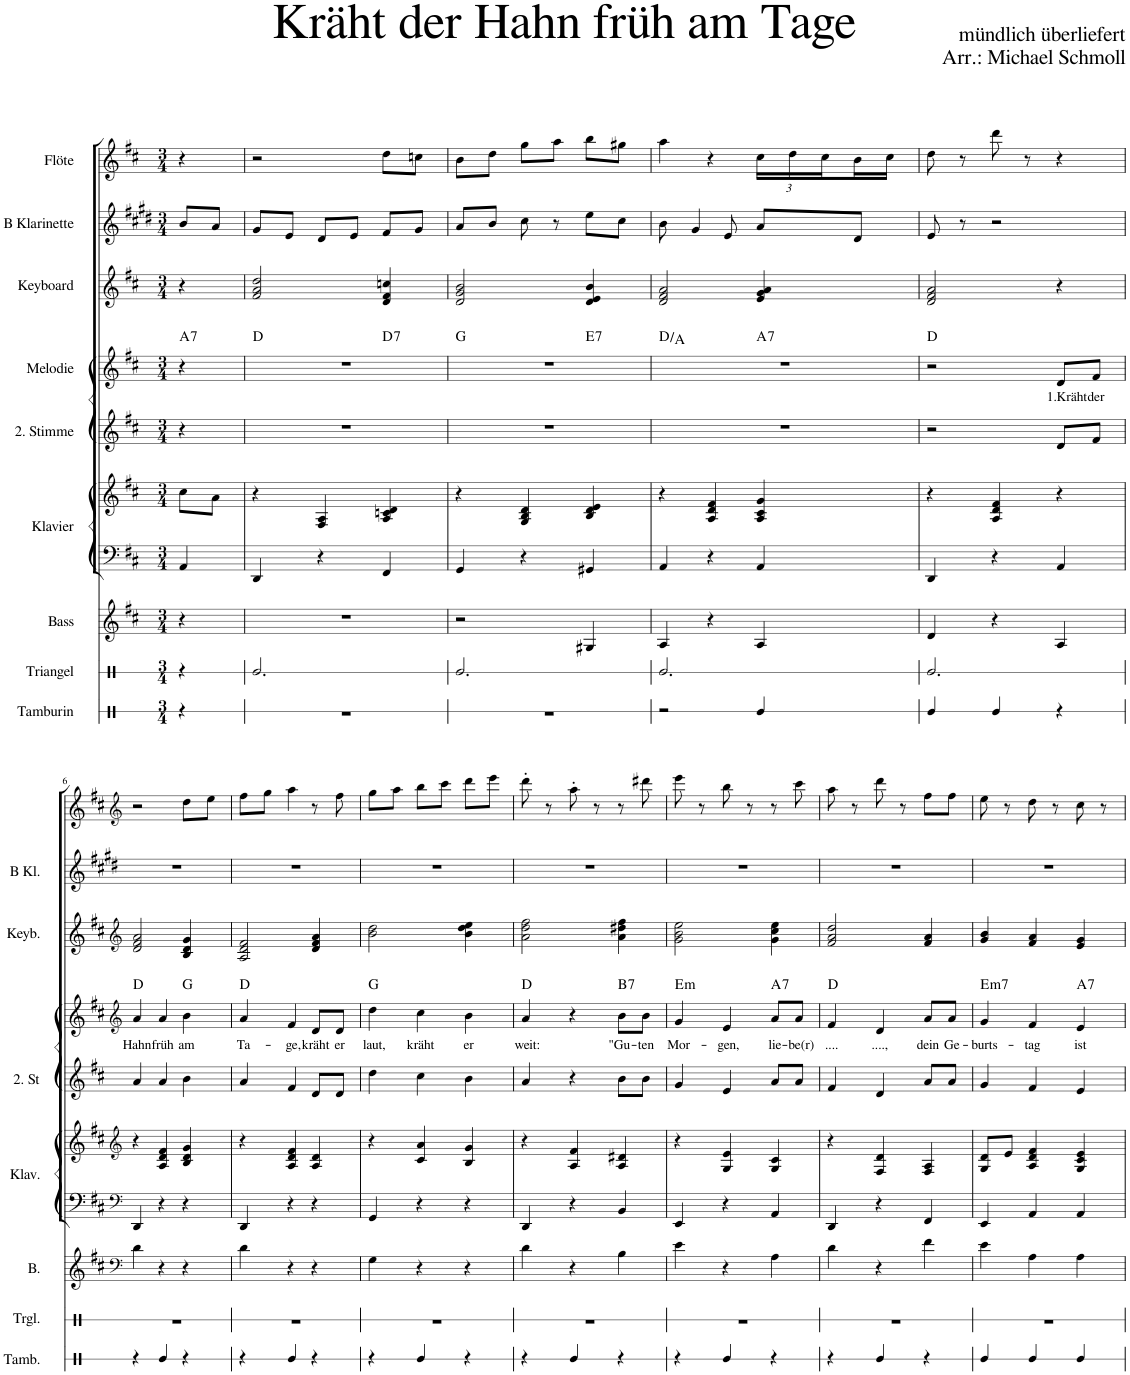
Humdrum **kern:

**kern	**kern	**kern	**kern	**kern	**kern	**kern	**text	**harte	**kern	**kern	**kern
*part9	*part8	*part7	*part6	*part6	*part5	*part4	*part4	*part4	*part3	*part2	*part1
*staff10	*staff9	*staff8	*staff7	*staff6	*staff5	*staff4	*staff4	*	*staff3	*staff2	*staff1
*I"Tamburin	*I"Triangel	*I"Bass	*I"Klavier	*	*I"2. Stimme	*I"Melodie	*	*	*I"Keyboard	*I"B Klarinette	*I"Flöte
*I'Tamb.	*I'Trgl.	*I'B.	*I'Klav.	*	*I'2. St	*	*	*	*I'Keyb.	*I'B Kl.	*I'Fl
*stria1	*stria1	*	*	*	*	*	*	*	*	*	*
*clefX	*clefX	*clefG2	*clefF4	*clefG2	*clefG2	*clefG2	*	*	*clefG2	*clefG2	*clefG2
*	*	*Trd7c12	*	*	*	*	*	*	*	*Trd1c2	*
*k[f#c#]	*k[f#c#]	*k[f#c#]	*k[f#c#]	*k[f#c#]	*k[f#c#]	*k[f#c#]	*	*	*k[f#c#]	*k[f#c#g#d#]	*k[f#c#]
*M3/4	*M3/4	*M3/4	*M3/4	*M3/4	*M3/4	*M3/4	*	*	*M3/4	*M3/4	*M3/4
=1	=1	=1	=1	=1	=1	=1	=1	=1	=1	=1	=1
!	!	!	!	!	!	!	!	!LO:H:kt=7	!	!	!
4r	4r	4r	4AA/	8cc#\L	4r	4r	.	A:7	4r	8b/L	4r
.	.	.	.	8a\J	.	.	.	.	.	8a/J	.
=2	=2	=2	=2	=2	=2	=2	=2	=2	=2	=2	=2
*	*	*	*	*	*	*^	*	*	*	*	*
2.r	2.Re/	2.r	4DD/	4r	2.r	2.r	2ryy	.	D:maj	2f#/ 2a/ 2dd/	8g#/L	2r
.	.	.	.	.	.	.	.	.	.	.	8e/J	.
.	.	.	4r	4F#/ 4A/	.	.	.	.	.	.	8d#/L	.
.	.	.	.	.	.	.	.	.	.	.	8e/J	.
!	!	!	!	!	!	!	!	!	!LO:H:kt=7	!	!	!
.	.	.	4FF#/	4A/ 4cn/ 4d/	.	.	4ryy	.	D:7	4d/ 4f#/ 4ccn/	8f#/L	8dd\L
.	.	.	.	.	.	.	.	.	.	.	8g#/J	8ccn\J
=3	=3	=3	=3	=3	=3	=3	=3	=3	=3	=3	=3	=3
2.r	2.Re/	2r	4GG/	4r	2.r	2.r	2ryy	.	G:maj	2d/ 2g/ 2b/	8a/L	8b\L
.	.	.	.	.	.	.	.	.	.	.	8b/J	8dd\J
.	.	.	4r	4G/ 4B/ 4d/	.	.	.	.	.	.	8cc#\	8gg\L
.	.	.	.	.	.	.	.	.	.	.	8r	8aa\J
!	!	!	!	!	!	!	!	!	!LO:H:kt=7	!	!	!
.	.	4G#X/	4GG#X/	4B/ 4d/ 4e/	.	.	4ryy	.	E:7	4d/ 4e/ 4b/	8ee\L	8bb\L
.	.	.	.	.	.	.	.	.	.	.	8cc#\J	8gg#X\J
=4	=4	=4	=4	=4	=4	=4	=4	=4	=4	=4	=4	=4
2r	2.Re/	4A/	4AA/	4r	2.r	2.r	2ryy	.	D:maj/5	2d/ 2f#/ 2a/	8b\	4aa\
.	.	.	.	.	.	.	.	.	.	.	4g#/	.
.	.	4r	4r	4A/ 4d/ 4f#/	.	.	.	.	.	.	.	4r
.	.	.	.	.	.	.	.	.	.	.	8e/	.
*	*	*	*	*	*	*	*	*	*	*	*	*Xbrackettup
!	!	!	!	!	!	!	!	!	!LO:H:kt=7	!	!	!
4Re/	.	4A/	4AA/	4A/ 4c#/ 4g/	.	.	4ryy	.	A:7	4e/ 4g/ 4a/	8a/L	24cc#\LL
.	.	.	.	.	.	.	.	.	.	.	.	24dd\
.	.	.	.	.	.	.	.	.	.	.	.	24cc#\
.	.	.	.	.	.	.	.	.	.	.	8d#/J	16b\
.	.	.	.	.	.	.	.	.	.	.	.	16cc#\JJ
*	*	*	*	*	*	*v	*v	*	*	*	*	*
=5	=5	=5	=5	=5	=5	=5	=5	=5	=5	=5	=5
4Re/	2.Re/	4d/	4DD/	4r	2r	2r	.	D:maj	2d/ 2f#/ 2a/	8e/	8dd\
.	.	.	.	.	.	.	.	.	.	8r	8r
4Re/	.	4r	4r	4A/ 4d/ 4f#/	.	.	.	.	.	2r	8ddd\
.	.	.	.	.	.	.	.	.	.	.	8r
!	!	!	!	!	!	!	!LO:LY:b	!	!	!	!
4r	.	4A/	4AA/	4r	8d/L	8d/L	1.Kräht	.	4r	.	4r
!	!	!	!	!	!	!	!LO:LY:b	!	!	!	!
.	.	.	.	.	8f#/J	8f#/J	der	.	.	.	.
!!LO:LB:g=z
=6	=6	=6	=6	=6	=6	=6	=6	=6	=6	=6	=6
*	*	*clefF4	*clefF4	*clefG2	*	*clefG2	*	*	*clefG2	*	*clefG2
!	!	!	!	!	!	!	!LO:LY:b	!	!	!	!
4r	2.r	4d\	4DD/	4r	4a/	4a/	Hahn	D:maj	2d/ 2f#/ 2a/	2.r	2r
!	!	!	!	!	!	!	!LO:LY:b	!	!	!	!
4Re/	.	4r	4r	4A/ 4d/ 4f#/	4a/	4a/	früh	.	.	.	.
!	!	!	!	!	!	!	!LO:LY:b	!	!	!	!
4r	.	4r	4r	4B/ 4d/ 4g/	4b\	4b\	am	G:maj	4B/ 4d/ 4g/	.	8dd\L
.	.	.	.	.	.	.	.	.	.	.	8ee\J
=7	=7	=7	=7	=7	=7	=7	=7	=7	=7	=7	=7
!	!	!	!	!	!	!	!LO:LY:b	!	!	!	!
4r	2.r	4d\	4DD/	4r	4a/	4a/	Ta-	D:maj	2A/ 2d/ 2f#/	2.r	8ff#\L
.	.	.	.	.	.	.	.	.	.	.	8gg\J
!	!	!	!	!	!	!	!LO:LY:b	!	!	!	!
4Re/	.	4r	4r	4A/ 4d/ 4f#/	4f#/	4f#/	ge,	.	.	.	4aa\
!	!	!	!	!	!	!	!LO:LY:b	!	!	!	!
4r	.	4r	4r	4A/ 4d/	8d/L	8d/L	kräht	.	4d/ 4f#/ 4a/	.	8r
!	!	!	!	!	!	!	!LO:LY:b	!	!	!	!
.	.	.	.	.	8d/J	8d/J	er	.	.	.	8ff#\
=8	=8	=8	=8	=8	=8	=8	=8	=8	=8	=8	=8
!	!	!	!	!	!	!	!LO:LY:b	!	!	!	!
4r	2.r	4G\	4GG/	4r	4dd\	4dd\	laut,	G:maj	2b\ 2dd\	2.r	8gg\L
.	.	.	.	.	.	.	.	.	.	.	8aa\J
!	!	!	!	!	!	!	!LO:LY:b	!	!	!	!
4Re/	.	4r	4r	4c#/ 4a/	4cc#\	4cc#\	kräht	.	.	.	8bb\L
.	.	.	.	.	.	.	.	.	.	.	8ccc#\J
!	!	!	!	!	!	!	!LO:LY:b	!	!	!	!
4r	.	4r	4r	4B/ 4g/	4b\	4b\	er	.	4b\ 4dd\ 4ee\	.	8ddd\L
.	.	.	.	.	.	.	.	.	.	.	8eee\J
=9	=9	=9	=9	=9	=9	=9	=9	=9	=9	=9	=9
!	!	!	!	!	!	!	!LO:LY:b	!	!	!	!
4r	2.r	4d\	4DD/	4r	4a/	4a/	weit:	D:maj	2a\ 2dd\ 2ff#\	2.r	8ddd'\
.	.	.	.	.	.	.	.	.	.	.	8r
4Re/	.	4r	4r	4A/ 4f#/	4r	4r	.	.	.	.	8aa'\
.	.	.	.	.	.	.	.	.	.	.	8r
!	!	!	!	!	!	!	!LO:LY:b	!LO:H:kt=7	!	!	!
4r	.	4B\	4BB/	4A/ 4d#X/	8b\L	8b\L	"Gu-	B:7	4a\ 4dd#X\ 4ff#\	.	8r
!	!	!	!	!	!	!	!LO:LY:b	!	!	!	!
.	.	.	.	.	8b\J	8b\J	ten	.	.	.	8ddd#X\
=10	=10	=10	=10	=10	=10	=10	=10	=10	=10	=10	=10
!	!	!	!	!	!	!	!LO:LY:b	!LO:H:kt=m	!	!	!
4r	2.r	4e\	4EE/	4r	4g/	4g/	Mor-	E:min	2g\ 2b\ 2ee\	2.r	8eee\
.	.	.	.	.	.	.	.	.	.	.	8r
!	!	!	!	!	!	!	!LO:LY:b	!	!	!	!
4Re/	.	4r	4r	4G/ 4e/	4e/	4e/	gen,	.	.	.	8bb\
.	.	.	.	.	.	.	.	.	.	.	8r
!	!	!	!	!	!	!	!LO:LY:b	!LO:H:kt=7	!	!	!
4r	.	4A\	4AA/	4G/ 4c#/	8a/L	8a/L	lie-	A:7	4g\ 4cc#\ 4ee\	.	8r
!	!	!	!	!	!	!	!LO:LY:b	!	!	!	!
.	.	.	.	.	8a/J	8a/J	be(r)	.	.	.	8ccc#\
=11	=11	=11	=11	=11	=11	=11	=11	=11	=11	=11	=11
!	!	!	!	!	!	!	!LO:LY:b	!	!	!	!
4r	2.r	4d\	4DD/	4r	4f#/	4f#/	....	D:maj	2f#/ 2a/ 2dd/	2.r	8aa\
.	.	.	.	.	.	.	.	.	.	.	8r
!	!	!	!	!	!	!	!LO:LY:b	!	!	!	!
4Re/	.	4r	4r	4F#/ 4d/	4d/	4d/	....,	.	.	.	8ddd\
.	.	.	.	.	.	.	.	.	.	.	8r
!	!	!	!	!	!	!	!LO:LY:b	!	!	!	!
4r	.	4f#\	4FF#/	4F#/ 4A/	8a/L	8a/L	dein	.	4f#/ 4a/	.	8ff#\L
!	!	!	!	!	!	!	!LO:LY:b	!	!	!	!
.	.	.	.	.	8a/J	8a/J	Ge-	.	.	.	8ff#\J
=12	=12	=12	=12	=12	=12	=12	=12	=12	=12	=12	=12
!	!	!	!	!	!	!	!LO:LY:b	!LO:H:kt=m7	!	!	!
4Re/	2.r	4e\	4EE/	8G/ 8d/L	4g/	4g/	burts-	E:min7	4g/ 4b/	2.r	8ee\
.	.	.	.	8e/J	.	.	.	.	.	.	8r
!	!	!	!	!	!	!	!LO:LY:b	!	!	!	!
4Re/	.	4A\	4AA/	4A/ 4d/ 4f#/	4f#/	4f#/	tag	.	4f#/ 4a/	.	8dd\
.	.	.	.	.	.	.	.	.	.	.	8r
!	!	!	!	!	!	!	!LO:LY:b	!LO:H:kt=7	!	!	!
4Re/	.	4A\	4AA/	4G/ 4c#/ 4e/	4e/	4e/	ist	A:7	4e/ 4g/	.	8cc#\
.	.	.	.	.	.	.	.	.	.	.	8r
=	=	=	=	=	=	=	=	=	=	=	=
*-	*-	*-	*-	*-	*-	*-	*-	*-	*-	*-	*-
